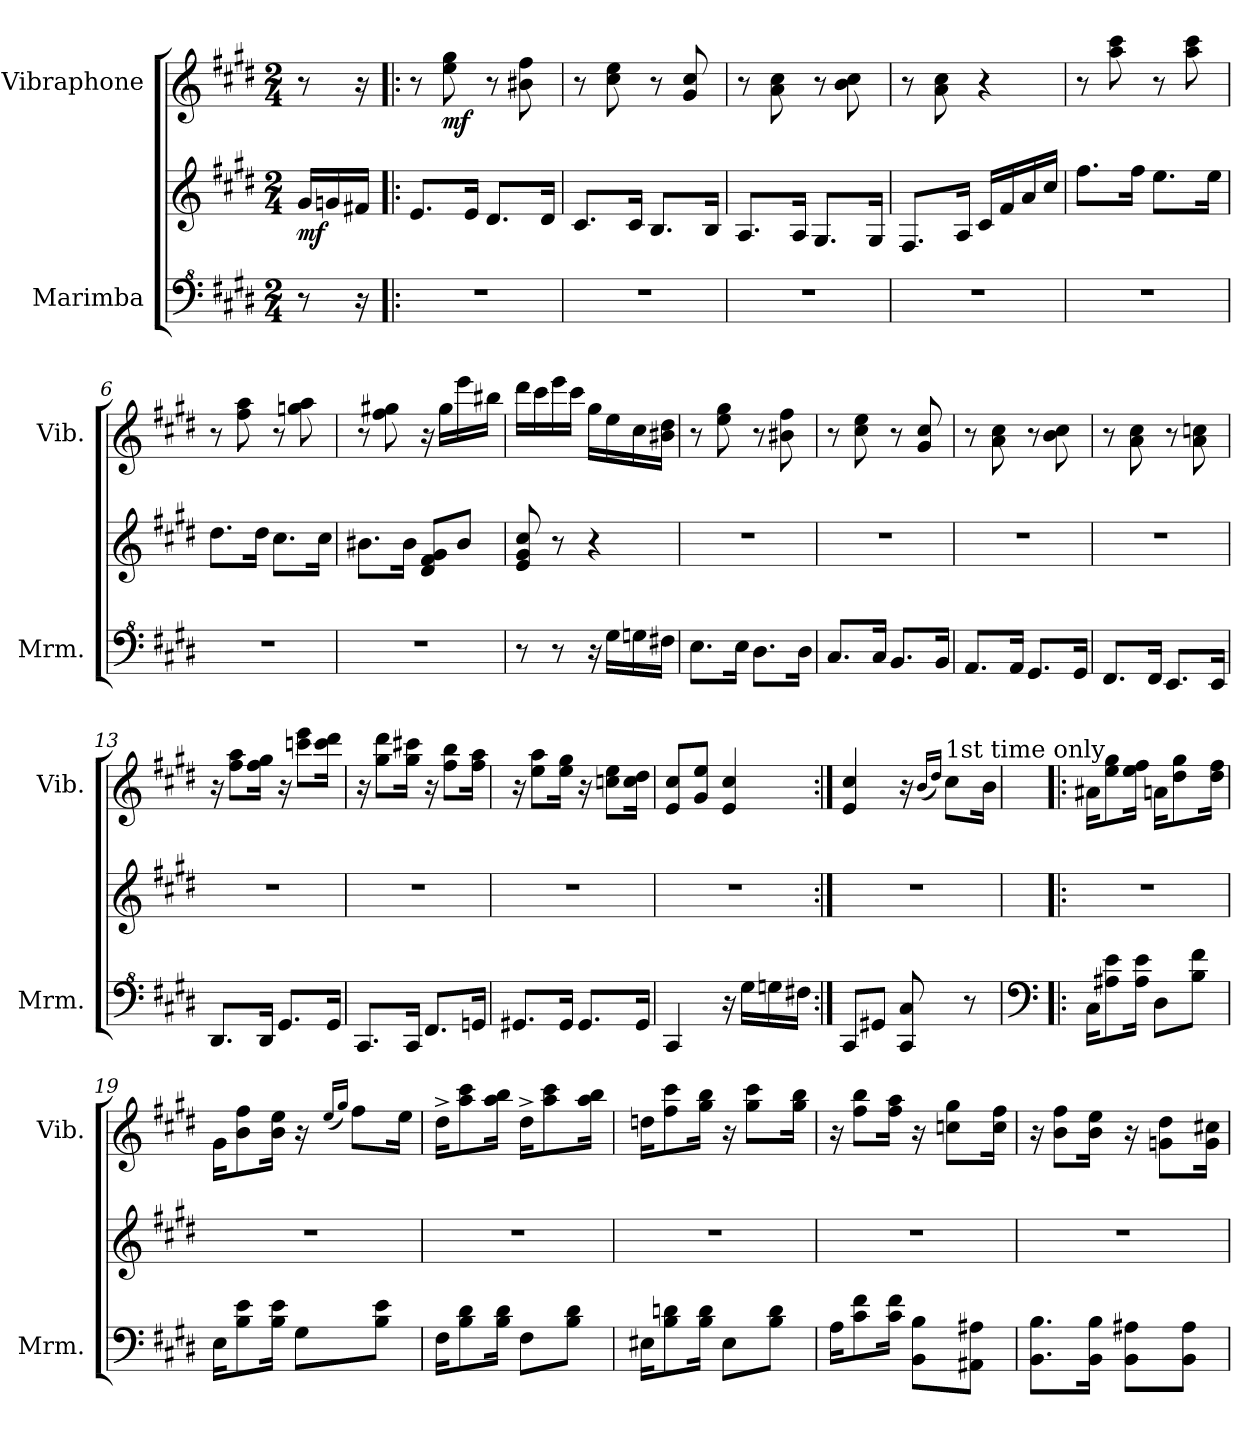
**kern	**kern	**dynam	**kern	**dynam
*part2	*part2	*part2	*part1	*part1
*staff3	*staff2	*staff2/3	*staff1	*staff1
*I"Marimba	*	*	*I"Vibraphone	*
*I'Mrm.	*	*	*I'Vib.	*
*clefF^4	*clefG2	*	*clefG2	*
*k[f#c#g#d#]	*k[f#c#g#d#]	*	*k[f#c#g#d#]	*
*M2/4	*M2/4	*	*M2/4	*
*MM84	*MM84	*	*MM84	*
=	=	=	=	=
!	!	!LO:DY:b	!	!
8r	16g#/LL	mf	8r	.
.	16gn/	.	.	.
16r	16f#X/JJ	.	16r	.
=1!|:	=1!|:	=1!|:	=1!|:	=1!|:
2r	8.e/L	.	8r	.
!	!	!	!	!LO:DY:b
.	.	.	8ee\ 8gg#\	mf
.	16e/Jk	.	.	.
.	8.d#/L	.	8r	.
.	.	.	8b#X\ 8ff#\	.
.	16d#/Jk	.	.	.
=2	=2	=2	=2	=2
2r	8.c#/L	.	8r	.
.	.	.	8cc#\ 8ee\	.
.	16c#/Jk	.	.	.
.	8.B/L	.	8r	.
.	.	.	8g#/ 8cc#/	.
.	16B/Jk	.	.	.
=3	=3	=3	=3	=3
2r	8.A/L	.	8r	.
.	.	.	8a\ 8cc#\	.
.	16A/Jk	.	.	.
.	8.G#/L	.	8r	.
.	.	.	8b\ 8cc#\	.
.	16G#/Jk	.	.	.
=4	=4	=4	=4	=4
2r	8.F#/L	.	8r	.
.	.	.	8a\ 8cc#\	.
.	16A/Jk	.	.	.
.	16c#/LL	.	4r	.
.	16f#/	.	.	.
.	16a/	.	.	.
.	16cc#/JJ	.	.	.
=5	=5	=5	=5	=5
2r	8.ff#\L	.	8r	.
.	.	.	8aa\ 8ccc#\	.
.	16ff#\Jk	.	.	.
.	8.ee\L	.	8r	.
.	.	.	8aa\ 8ccc#\	.
.	16ee\Jk	.	.	.
!!LO:LB:g=z
=6	=6	=6	=6	=6
2r	8.dd#\L	.	8r	.
.	.	.	8ff#\ 8aa\	.
.	16dd#\Jk	.	.	.
.	8.cc#\L	.	8r	.
.	.	.	8ggn\ 8aa\	.
.	16cc#\Jk	.	.	.
=7	=7	=7	=7	=7
2r	8.b#X\L	.	8r	.
.	.	.	8ff#\ 8gg#X\	.
.	16b#\Jk	.	.	.
.	8d#/ 8f#/ 8g#/L	.	16r	.
.	.	.	16gg#\LL	.
.	8b#/J	.	16eee\	.
.	.	.	16bb#X\JJ	.
=8	=8	=8	=8	=8
8r	8e/ 8g#/ 8cc#/	.	16ddd#\LL	.
.	.	.	16ccc#\	.
8r	8r	.	16eee\	.
.	.	.	16ccc#\JJ	.
16r	4r	.	16gg#\LL	.
16g#\LL	.	.	16ee\	.
16gn\	.	.	16cc#\	.
16f#X\JJ	.	.	16b#X\ 16dd#\JJ	.
=9	=9	=9	=9	=9
8.e\L	2r	.	8r	.
.	.	.	8ee\ 8gg#\	.
16e\Jk	.	.	.	.
8.d#\L	.	.	8r	.
.	.	.	8b#X\ 8ff#\	.
16d#\Jk	.	.	.	.
=10	=10	=10	=10	=10
8.c#/L	2r	.	8r	.
.	.	.	8cc#\ 8ee\	.
16c#/Jk	.	.	.	.
8.B/L	.	.	8r	.
.	.	.	8g#/ 8cc#/	.
16B/Jk	.	.	.	.
=11	=11	=11	=11	=11
8.A/L	2r	.	8r	.
.	.	.	8a\ 8cc#\	.
16A/Jk	.	.	.	.
8.G#/L	.	.	8r	.
.	.	.	8b\ 8cc#\	.
16G#/Jk	.	.	.	.
!!LO:LB:g=z
=12	=12	=12	=12	=12
8.F#/L	2r	.	8r	.
.	.	.	8a\ 8cc#\	.
16F#/Jk	.	.	.	.
8.E/L	.	.	8r	.
.	.	.	8a\ 8ccn\	.
16E/Jk	.	.	.	.
=13	=13	=13	=13	=13
8.D#/L	2r	.	16r	.
.	.	.	8ff#\ 8aa\L	.
16D#/Jk	.	.	16ff#\ 16gg#\Jk	.
8.G#/L	.	.	16r	.
.	.	.	8cccn\ 8eee\L	.
16G#/Jk	.	.	16ccc\ 16ddd#\Jk	.
=14	=14	=14	=14	=14
8.C#/L	2r	.	16r	.
.	.	.	8gg#\ 8ddd#\L	.
16C#/Jk	.	.	16gg#\ 16ccc#X\Jk	.
8.F#/L	.	.	16r	.
.	.	.	8ff#\ 8bb\L	.
16Gn/Jk	.	.	16ff#\ 16aa\Jk	.
=15	=15	=15	=15	=15
8.G#X/L	2r	.	16r	.
.	.	.	8ee\ 8aa\L	.
16G#/Jk	.	.	16ee\ 16gg#\Jk	.
8.G#/L	.	.	16r	.
.	.	.	8ccn\ 8ee\L	.
16G#/Jk	.	.	16cc\ 16dd#\Jk	.
=16	=16	=16	=16	=16
4C#/	2r	.	8e/ 8cc#/L	.
.	.	.	8g#/ 8ee/J	.
16r	.	.	4e/ 4cc#/	.
16g#\LL	.	.	.	.
16gn\	.	.	.	.
16f#X\JJ	.	.	.	.
!!LO:PB:g=z
=17:|!	=17:|!	=17:|!	=17:|!	=17:|!
8C#/L	2r	.	4e/ 4cc#/	.
8G#X/J	.	.	.	.
8C#/ 8c#/	.	.	16r	.
.	.	.	(>16qb/LL	.
.	.	.	16qdd#/JJ)	.
!	!	!	!LO:TX:a:t=1st time only	!
.	.	.	8cc#\L	.
8r	.	.	.	.
.	.	.	16b\Jk	.
=18!|:	=18!|:	=18!|:	=18!|:	=18!|:
*clefF4	*	*	*	*
16C#\KL	2r	.	16a#X\KL	.
8A#X\ 8e\	.	.	8ee\ 8gg#\	.
16A#\ 16e\Jk	.	.	16ee\ 16ff#\Jk	.
8D#\L	.	.	16an\KL	.
.	.	.	8dd#\ 8gg#\	.
8B\ 8f#\J	.	.	.	.
.	.	.	16dd#\ 16ff#\Jk	.
=19	=19	=19	=19	=19
16E\KL	2r	.	16g#\KL	.
8B\ 8e\	.	.	8b\ 8ff#\	.
16B\ 16e\Jk	.	.	16b\ 16ee\Jk	.
8G#\L	.	.	16r	.
.	.	.	(>16qee/LL	.
.	.	.	16qgg#/JJ)	.
.	.	.	8ff#\L	.
8B\ 8e\J	.	.	.	.
.	.	.	16ee\Jk	.
=20	=20	=20	=20	=20
16F#\KL	2r	.	16dd#^\KL	.
8B\ 8d#\	.	.	8aa\ 8ccc#\	.
16B\ 16d#\Jk	.	.	16aa\ 16bb\Jk	.
8F#\L	.	.	16dd#^\KL	.
.	.	.	8aa\ 8ccc#\	.
8B\ 8d#\J	.	.	.	.
.	.	.	16aa\ 16bb\Jk	.
=21	=21	=21	=21	=21
16E#X\KL	2r	.	16ddn\KL	.
8B\ 8dn\	.	.	8ff#\ 8ccc#\	.
16B\ 16d\Jk	.	.	16gg#\ 16bb\Jk	.
8E#\L	.	.	16r	.
.	.	.	8gg#\ 8ccc#\L	.
8B\ 8d\J	.	.	.	.
.	.	.	16gg#\ 16bb\Jk	.
!!LO:LB:g=z
=22	=22	=22	=22	=22
16A\KL	2r	.	16r	.
8c#\ 8f#\	.	.	8ff#\ 8bb\L	.
16c#\ 16f#\Jk	.	.	16ff#\ 16aa\Jk	.
8BB\ 8B\L	.	.	16r	.
.	.	.	8ccn\ 8gg#\L	.
8AA#X\ 8A#X\J	.	.	.	.
.	.	.	16cc\ 16ff#\Jk	.
=23	=23	=23	=23	=23
8.BB\ 8.B\L	2r	.	16r	.
.	.	.	8b\ 8ff#\L	.
16BB\ 16B\Jk	.	.	16b\ 16ee\Jk	.
8BB\ 8A#X\L	.	.	16r	.
.	.	.	8gn\ 8dd#\L	.
8BB\ 8A#\J	.	.	.	.
.	.	.	16g\ 16cc#X\Jk	.
=	=	=	=	=
*-	*-	*-	*-	*-
